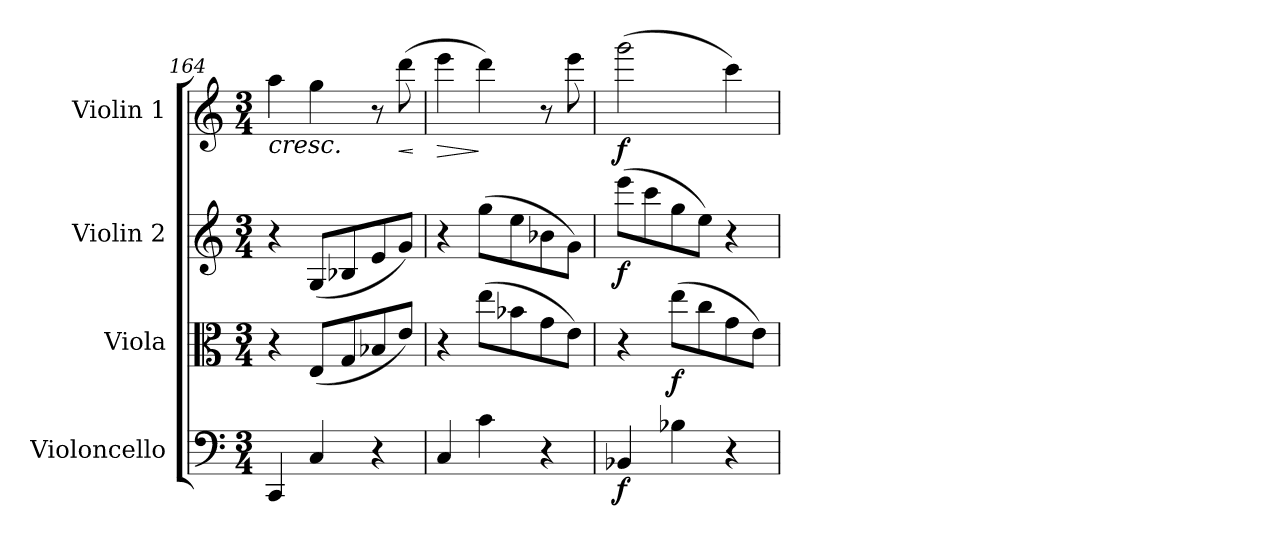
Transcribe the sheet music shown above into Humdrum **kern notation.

**kern	**dynam	**kern	**dynam	**kern	**dynam	**kern	**dynam
*part4	*part4	*part3	*part3	*part2	*part2	*part1	*part1
*staff4	*staff4	*staff3	*staff3	*staff2	*staff2	*staff1	*staff1
*I"Violoncello	*	*I"Viola	*	*I"Violin 2	*	*I"Violin 1	*
*I'Vc	*	*I'Vla	*	*I'Vln	*	*I'Vln	*
*clefF4	*	*clefC3	*	*clefG2	*	*clefG2	*
*k[]	*	*k[]	*	*k[]	*	*k[]	*
*M3/4	*	*M3/4	*	*M3/4	*	*M3/4	*
=164	=164	=164	=164	=164	=164	=164	=164
!	!	!	!	!	!	!LO:TX:b:i:t=cresc.	!
4CC/	.	4r	.	4r	.	4aa\	.
4C/	.	(8E/L	.	(8G/L	.	4gg\	.
.	.	8G/	.	8B-X/	.	.	.
4r	.	8B-X/	.	8e/	.	8r	.
!	!	!	!	!	!	!	!LO:HP:b
.	.	8e/J)	.	8g/J)	.	(8ddd\	<
.	.	.	.	.	.	.	[
=165	=165	=165	=165	=165	=165	=165	=165
!	!	!	!	!	!	!	!LO:HP:b
4C/	.	4r	.	4r	.	4eee\	>
4c\	.	(8ee\L	.	(8gg\L	.	4ddd\)	]
.	.	8b-X\	.	8ee\	.	.	.
4r	.	8g\	.	8b-X\	.	8r	.
.	.	8e\J)	.	8g\J)	.	8eee\	.
=166	=166	=166	=166	=166	=166	=166	=166
!	!LO:DY:b	!	!	!	!LO:DY:b	!	!LO:DY:b
4BB-X/	f	4r	.	(8eee\L	f	(2ggg\	f
.	.	.	.	8ccc\	.	.	.
!	!	!	!LO:DY:b	!	!	!	!
4B-X\	.	(8ee\L	f	8gg\	.	.	.
.	.	8cc\	.	8ee\J)	.	.	.
4r	.	8g\	.	4r	.	4ccc\)	.
.	.	8e\J)	.	.	.	.	.
=	=	=	=	=	=	=	=
*-	*-	*-	*-	*-	*-	*-	*-
